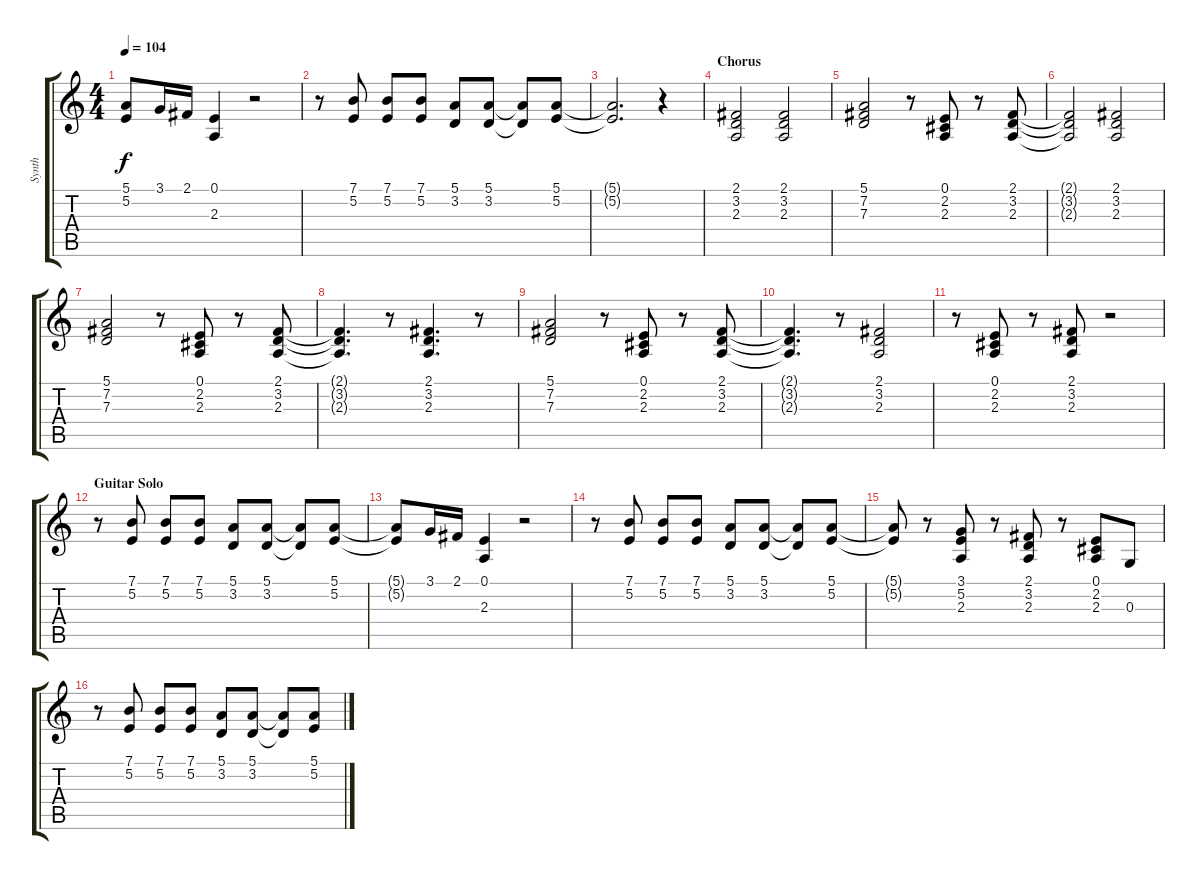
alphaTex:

\track ("Synth" "Synth") {instrument stringensemble1}
\staff {score tabs}
\tuning (E4 B3 G3 D3 A2 E2) {hide}
\ts (4 4)
\tempo 104
\clef g2
\ks c
(5.1{t} 5.2{t}).8{dy f} 3.1.16 2.1.16 (0.1 2.3).4 r.2 |
r.8 (7.1 5.2).8 (7.1 5.2).8 (7.1 5.2).8 (5.1 3.2).8 (5.1 3.2).8 (5.1{t} 3.2{t}).8 (5.1 5.2).8 |
(5.1{t} 5.2{t}).2{d} r.4 |
\section ("" "Chorus")
(2.1 3.2 2.3).2 (2.1 3.2 2.3).2 |
(5.1 7.2 7.3).2 r.8 (0.1 2.2 2.3).8 r.8 (2.1 3.2 2.3).8 |
(2.1{t} 3.2{t} 2.3{t}).2 (2.1 3.2 2.3).2 |
(5.1 7.2 7.3).2 r.8 (0.1 2.2 2.3).8 r.8 (2.1 3.2 2.3).8 |
(2.1{t} 3.2{t} 2.3{t}).4{d} r.8 (2.1 3.2 2.3).4{d} r.8 |
(5.1 7.2 7.3).2 r.8 (0.1 2.2 2.3).8 r.8 (2.1 3.2 2.3).8 |
(2.1{t} 3.2{t} 2.3{t}).4{d} r.8 (2.1 3.2 2.3).2 |
r.8 (0.1 2.2 2.3).8 r.8 (2.1 3.2 2.3).8 r.2 |
\section ("" "Guitar Solo")
r.8 (7.1 5.2).8 (7.1 5.2).8 (7.1 5.2).8 (5.1 3.2).8 (5.1 3.2).8 (5.1{t} 3.2{t}).8 (5.1 5.2).8 |
(5.1{t} 5.2{t}).8 3.1.16 2.1.16 (0.1 2.3).4 r.2 |
r.8 (7.1 5.2).8 (7.1 5.2).8 (7.1 5.2).8 (5.1 3.2).8 (5.1 3.2).8 (5.1{t} 3.2{t}).8 (5.1 5.2).8 |
(5.1{t} 5.2{t}).8 r.8 (3.1 5.2 2.3).8 r.8 (2.1 3.2 2.3).8 r.8 (0.1 2.2 2.3).8 0.3.8 |
r.8 (7.1 5.2).8 (7.1 5.2).8 (7.1 5.2).8 (5.1 3.2).8 (5.1 3.2).8 (5.1{t} 3.2{t}).8 (5.1 5.2).8
